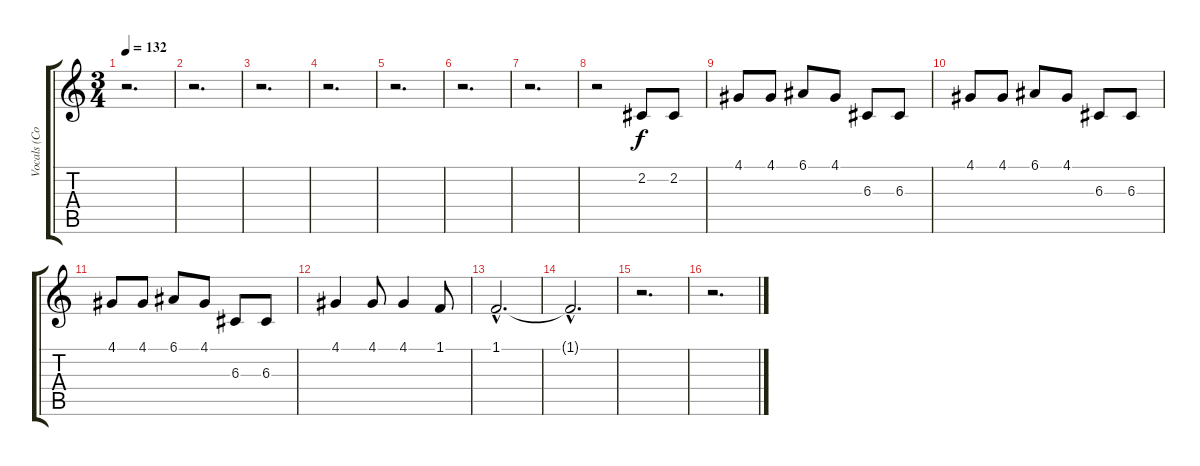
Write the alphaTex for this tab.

\track ("Vocals (Corin)" "Vocals (Co") {instrument brightacousticpiano}
\staff {score tabs}
\tuning (E4 B3 G3 D3 A2 E2) {hide}
\ts (3 4)
\tempo 132
\clef g2
\ks c
r.2{d dy f instrument brightacousticpiano} |
r.2{d} |
r.2{d} |
r.2{d} |
r.2{d} |
r.2{d} |
r.2{d} |
r.2 2.2.8 2.2.8 |
4.1.8 4.1.8 6.1.8 4.1.8 6.3.8 6.3.8 |
4.1.8 4.1.8 6.1.8 4.1.8 6.3.8 6.3.8 |
4.1.8 4.1.8 6.1.8 4.1.8 6.3.8 6.3.8 |
4.1.4 4.1.8 4.1.4 1.1.8 |
1.1{hac}.2{d} |
1.1{hac t}.2{d} |
r.2{d} |
r.2{d}
